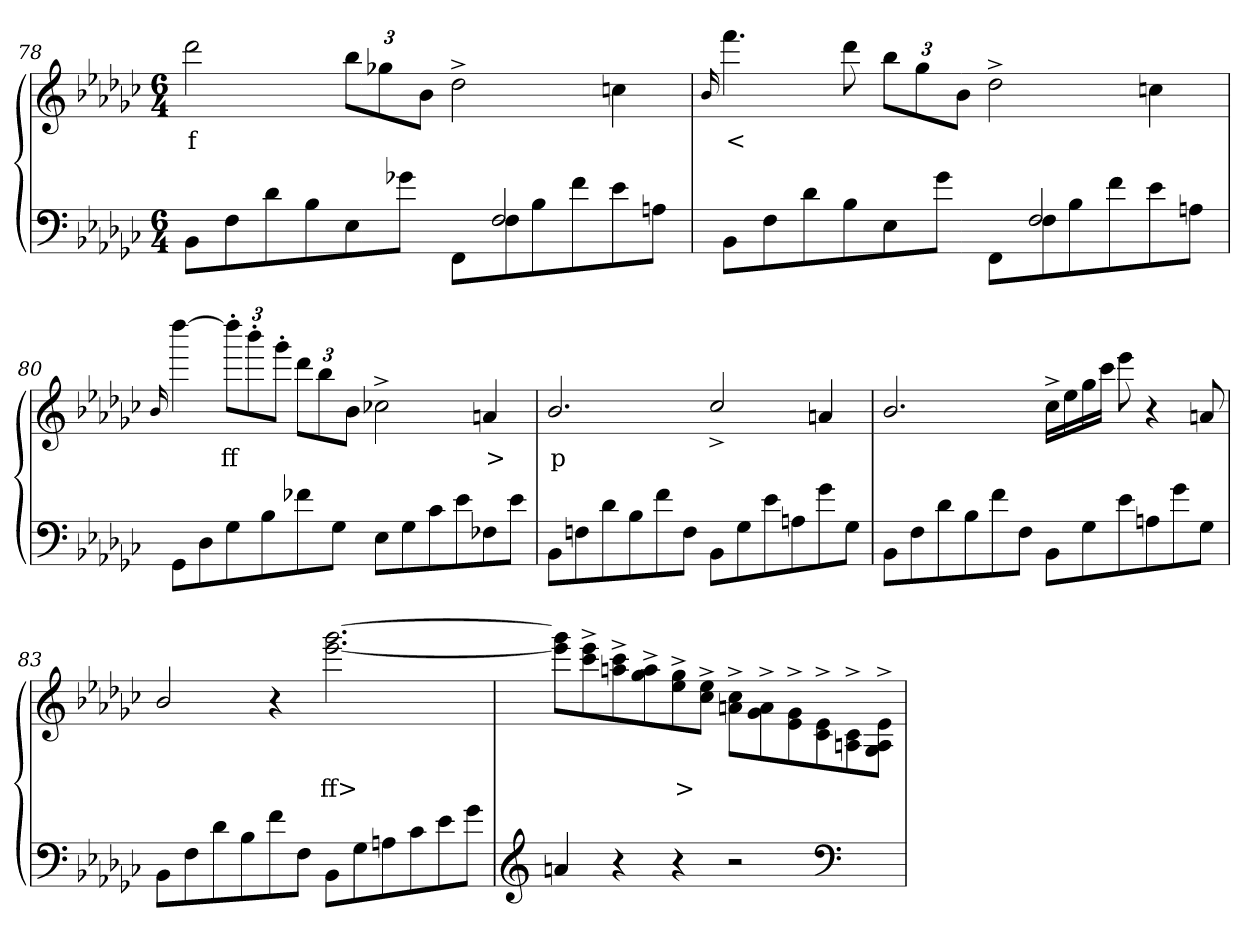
**kern	**kern	**text
*part2	*part1	*part1
*staff2	*staff1	*staff1
*clefF4	*clefG2	*
*k[b-e-a-d-g-c-]	*k[b-e-a-d-g-c-]	*
*M6/4	*M6/4	*
=78	=78	=78
*^	*	*
2..ryy	8BB-\L	2ddd-	f
.	8F	.	.
.	8d-	.	.
.	8B-	.	.
.	8E-	12bb-L	.
.	.	12gg-X	.
.	8g-XJ	.	.
.	.	12b-J	.
.	8FF\L	2dd-^>	.
2F/	8F	.	.
.	8B-	.	.
.	8f	.	.
.	8e-	4ccn	.
8ryy	8AnJ	.	.
=79	=79	=79	=79
.	.	16qqb-/	.
2..ryy	8BB-L	4.fff	<
.	8F	.	.
.	8d-	.	.
.	8B-	8ddd-	.
.	8E-	12bb-L	.
.	.	12gg-	.
.	8g-J	.	.
.	.	12b-J	.
.	8FF\L	2dd-^>	.
2F/	8F	.	.
.	8B-	.	.
.	8f	.	.
.	8e-	4ccn	.
8ryy	8AnJ	.	.
*v	*v	*	*
=80	=80	=80
.	16qqb-/	.
8GG-L	[4dddd-	.
8D-	.	.
8G-	12dddd-'>L]	ff
.	12bbb-'>	.
8B-	.	.
.	12ggg-'>J	.
8f-X	12ddd-L	.
.	12bb-	.
8G-J	.	.
.	12b-J	.
8E-L	2cc-X^>	.
8G-	.	.
8c-	.	.
8e-	.	.
8F-	4an/	>
8e-J	.	.
=81	=81	=81
8BB-L	2.b-/	p
8Fn	.	.
8d-	.	.
8B-	.	.
8f	.	.
8FJ	.	.
8BB-L	2cc-^>/	.
8G-	.	.
8e-	.	.
8An	.	.
8g-	4an/	.
8G-J	.	.
=82	=82	=82
8BB-L	2.b-/	.
8F	.	.
8d-	.	.
8B-	.	.
8f	.	.
8FJ	.	.
8BB-L	16cc-^>LL	.
.	16ee-	.
8G-	16gg-	.
.	16ccc-JJ	.
8e-	8eee-	.
8An	4r	.
8g-	.	.
8G-J	8an	.
=83	=83	=83
8BB-L	2b-/	.
8F	.	.
8d-	.	.
8B-	.	.
8f	4r	.
8FJ	.	.
8BB-L	[2.ggg- [2.eee-	ff>
8G-	.	.
8An	.	.
8c-	.	.
8e-	.	.
8g-J	.	.
=84	=84	=84
*clefG2	*	*
4an/	8ggg-] 8eee-]L	.
.	8eee-^> 8ccc-^>	.
4r	8ccc-^> 8aan^>	.
.	8aa^> 8gg-^>	.
4r	8gg-^> 8ee-^>	>
.	8ee-^> 8cc-^>J	.
2r	8cc-\^> 8an\^>L	.
.	8a^> 8g-^>	.
.	8g-^> 8e-^>	.
.	8e-^> 8c-^>	.
*clefF4	*	*
4ryy	8c-^> 8An^>	.
.	8e-^> 8A^> 8G-^>J	.
=	=	=
*-	*-	*-
